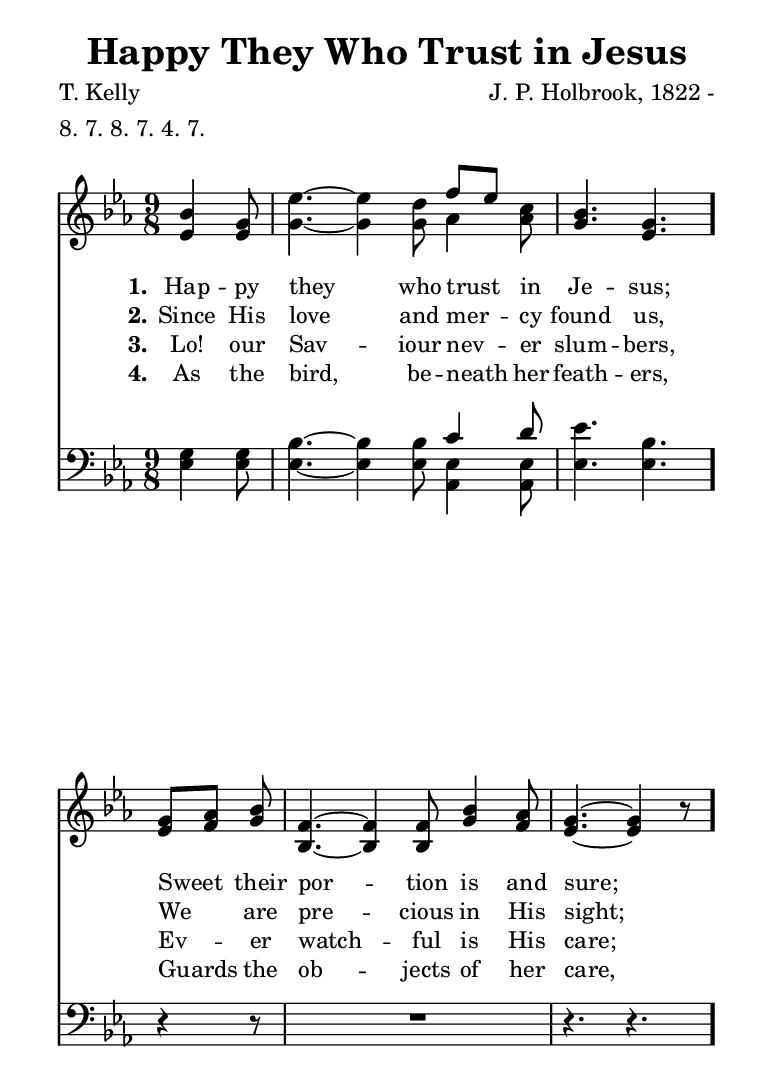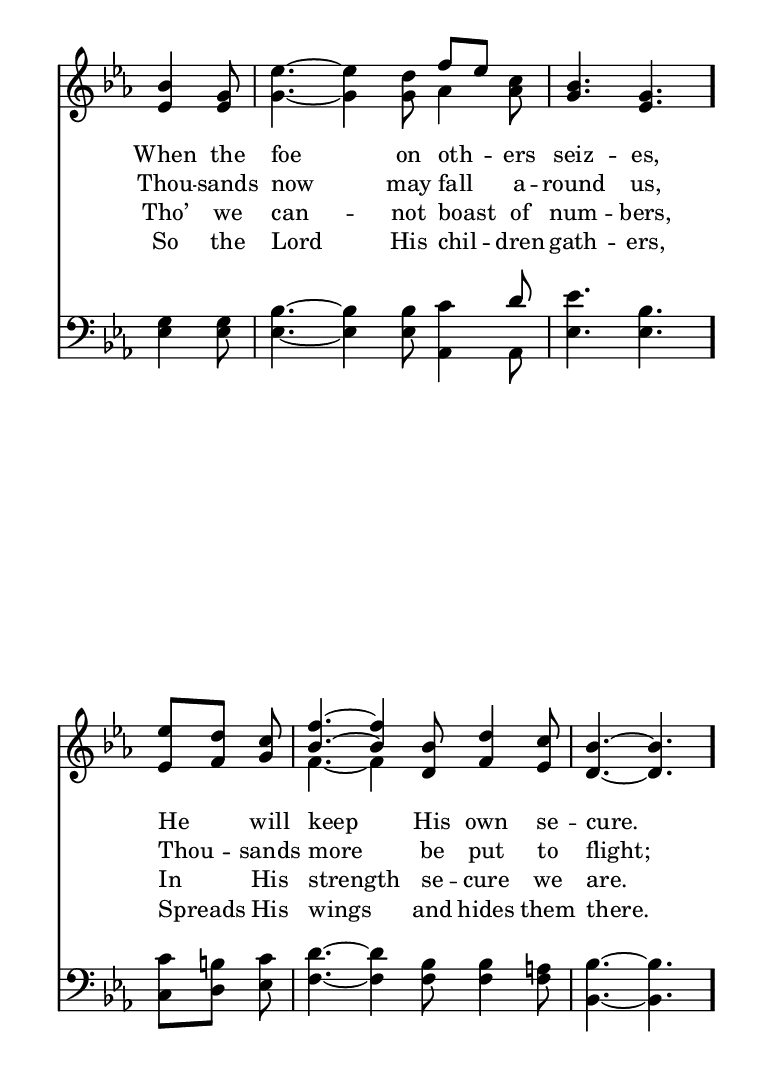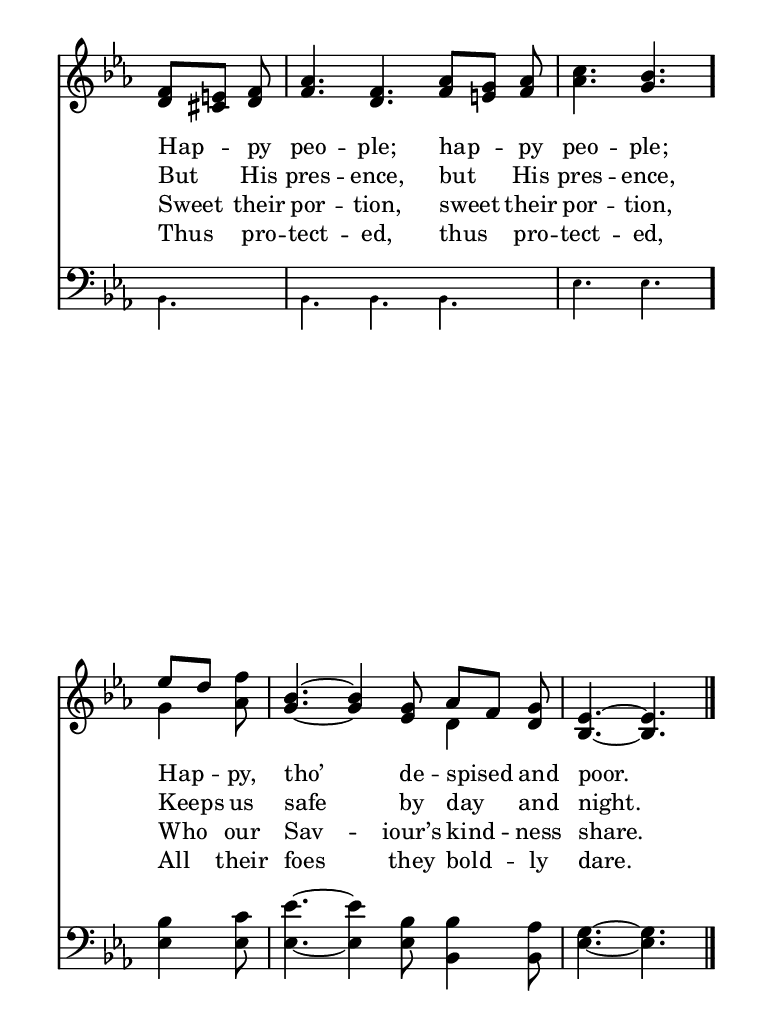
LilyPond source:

\include "common/global.ily"
\paper {
  \include "common/paper.ily"
  ragged-last-bottom = ##t
  system-system-spacing.padding = 6
}

\header{
  hymnnumber = "215"
  title = "Happy They Who Trust in Jesus"
  tunename = "Segur"
  meter = "8. 7. 8. 7. 4. 7."
  poet = "T. Kelly"
  composer = "J. P. Holbrook, 1822 -"
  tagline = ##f
}

global = {
  \include "common/overrides.ily"
  \override Staff.TimeSignature.style = #'numbered
  \time 9/8
  \override Score.MetronomeMark.transparent = ##t % hide all fermata changes too
  \tempo 4=100
  \key ees \major
  \partial 4.
  \autoBeamOff
}

notesSoprano = {
\global
\relative c'' {

  bes4 g8 | ees'4. ~ ees4 d8 f8[ ees] c | bes4. g
  g8[ aes] bes | f4. ~ f4 f8 bes4 aes8 | g4. ~ g4 r8
  bes4 g8 | ees'4. ~ ees4 d8 f8[ ees] c | bes4. g
  ees'8[ d] c | <f bes,>4. ~ <f bes,>4 bes,8 d4 c8 | bes4. ~ bes
  f8[ e] f | aes4. f aes8[ g] aes | c4. bes
  ees8[ d] f | bes,4. ~ bes4 g8 aes8[ f] g | ees4. ~ ees

  \bar "|."

}
}

notesAlto = {
\global
\relative e' {

  ees4 ees8 | g4. ~ g4 g8 aes4 aes8 | g4. ees
  ees8[ f] g | bes,4. ~ bes4 bes8 g'4 f8 | ees4. ~ ees4 r8
  ees4 ees8 | g4. ~ g4 g8 aes4 aes8 | g4. ees
  ees8[ f] g | f4. ~ f4 d8 f4 ees8 | d4. ~ d
  d8[ cis] d | f4. d f8[ e] f | aes4. g
  g4 aes8 | g4. ~ g4 ees8 d4 d8 | bes4. ~ bes

}
}

notesTenor = {
\global
\relative a {

  g4 g8 | bes4. ~ bes4 bes8 c4 d8 | ees4. bes
  r4 r8 | R1*9/8 | r4. r4.
  g4 g8 | bes4. ~ bes4 bes8 c4 d8 | ees4. bes
  c8[ b] c | d4. ~ d4 bes8 bes4 a8 | bes4. ~ bes
  { \repeat unfold 9 \skip 4 }
  bes4 c8 | ees4. ~ ees4 bes8 bes4 aes8 | g4. ~ g


}
}

notesBass = {
\global
\relative f {

  ees4 ees8 | ees4. ~ ees4 ees8 <ees aes,>4 <ees aes,>8 | ees4. ees
  r4 r8 | R1*9/8 | r4. r4.
  ees4 ees8 | ees4. ~ ees4 ees8 aes,4 aes8 | ees'4. ees
  c8[ d] ees | f4. ~ f4 f8 f4 f8 | bes,4. ~ bes
  \override NoteHead.font-size = #-4
  bes4. | bes bes bes | ees4. ees
  \override NoteHead.font-size = #0
  ees4 ees8 | ees4. ~ ees4 ees8 bes4 bes8 | ees4. ~ ees

}
}

wordsA = \lyricmode {
\set stanza = "1."

Hap -- py they who trust in Je -- sus; \bar "."
Sweet their por -- tion is and sure; \bar "."
When the foe on oth -- ers seiz -- es, \bar "."
He will keep His own se -- cure. \bar "."
Hap -- py peo -- ple; hap -- py peo -- ple; \bar "."
Hap -- py, tho’ de -- spised and poor. \bar "."

}

wordsB = \lyricmode {
\set stanza = "2."

Since His love and mer -- cy found us,
We are pre -- cious in His sight;
Thou -- sands now may fall a -- round us,
Thou -- sands more be put to flight;
But His pres -- ence, but His pres -- ence,
Keeps us safe by day and night.

}

wordsC = \lyricmode {
\set stanza = "3."

Lo! our Sav -- iour nev -- er slum -- bers,
Ev -- er watch -- ful is His care;
Tho’ we can -- not boast of num -- bers,
In His strength se -- cure we are.
Sweet their por -- tion, sweet their por -- tion,
Who our Sav -- iour’s kind -- ness share.

}

wordsD = \lyricmode {
\set stanza = "4."

As the bird, be -- neath her feath -- ers,
Guards the ob -- jects of her care,
So the Lord His chil -- dren gath -- ers,
Spreads His wings and hides them there.
Thus pro -- tect -- ed, thus pro -- tect -- ed,
All their foes they bold -- ly dare.

}

\score {
  \context ChoirStaff <<
    \context Staff = upper <<
      \set Staff.autoBeaming = ##f
      \set ChoirStaff.systemStartDelimiter = #'SystemStartBar
      \set ChoirStaff.printPartCombineTexts = ##f
      \partcombine #'(2 . 9) \notesSoprano \notesAlto
      \context NullVoice = sopranos { \voiceOne << \notesSoprano >> }
      \context Lyrics = one   \lyricsto sopranos \wordsA
      \context Lyrics = two   \lyricsto sopranos \wordsB
      \context Lyrics = three \lyricsto sopranos \wordsC
      \context Lyrics = four  \lyricsto sopranos \wordsD
    >>
    \context Staff = men <<
      \set Staff.autoBeaming = ##f
      \clef bass
      \set ChoirStaff.printPartCombineTexts = ##f
      \partcombine #'(2 . 9) \notesTenor \notesBass
    >>
  >>
  \layout {
    \include "common/layout.ily"
  }
  \midi{
    \include "common/midi.ily"
  }
}

\version "2.19.49"  % necessary for upgrading to future LilyPond versions.

% vi:set et ts=2 sw=2 ai nocindent syntax=lilypond:
